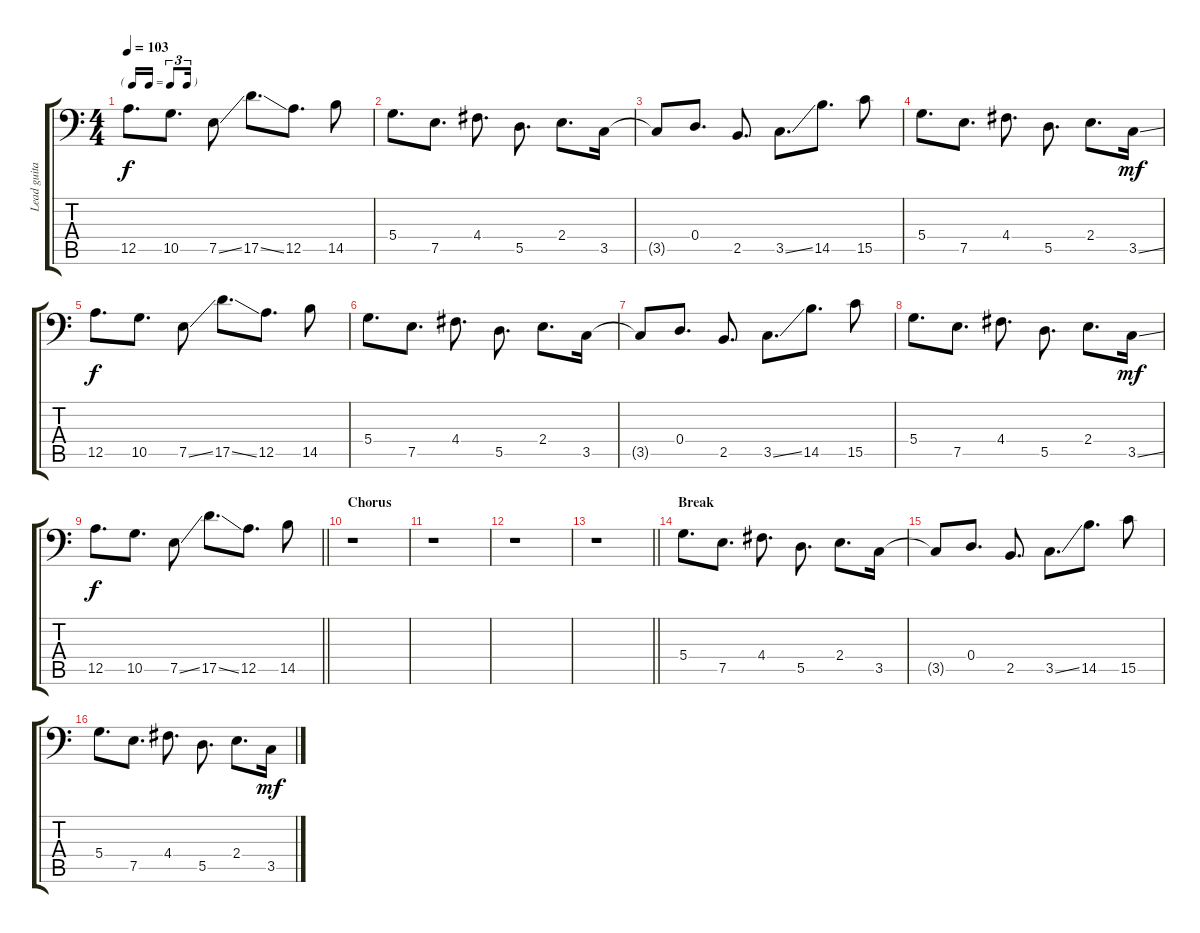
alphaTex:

\track ("Lead guitar" "Lead guita") {instrument distortionguitar}
\staff {score tabs}
\tuning (E3 B2 G2 D2 A1 E1) {hide}
\ts (4 4)
\tf triplet16th
\tempo 103
\clef f4
\ks c
12.5.8{d dy f} 10.5.8{d} 7.5{ss}.8 17.5{ss}.8{d} 12.5.8{d} 14.5.8 |
5.4.8{d} 7.5.8{d} 4.4.8{d} 5.5.8{d} 2.4.8{d} 3.5.16 |
3.5{t}.8 0.4.8{d} 2.5.8{d} 3.5{ss}.8{d} 14.5.8{d} 15.5.8 |
5.4.8{d} 7.5.8{d} 4.4.8{d} 5.5.8{d} 2.4.8{d} 3.5{ss}.16{dy mf} |
12.5.8{d dy f} 10.5.8{d} 7.5{ss}.8 17.5{ss}.8{d} 12.5.8{d} 14.5.8 |
5.4.8{d} 7.5.8{d} 4.4.8{d} 5.5.8{d} 2.4.8{d} 3.5.16 |
3.5{t}.8 0.4.8{d} 2.5.8{d} 3.5{ss}.8{d} 14.5.8{d} 15.5.8 |
5.4.8{d} 7.5.8{d} 4.4.8{d} 5.5.8{d} 2.4.8{d} 3.5{ss}.16{dy mf} |
\barLineRight lightlight
12.5.8{d dy f} 10.5.8{d} 7.5{ss}.8 17.5{ss}.8{d} 12.5.8{d} 14.5.8 |
\section ("" "Chorus")
r.1 |
r.1 |
r.1 |
\barLineRight lightlight
r.1 |
\section ("" "Break")
5.4.8{d} 7.5.8{d} 4.4.8{d} 5.5.8{d} 2.4.8{d} 3.5.16 |
3.5{t}.8 0.4.8{d} 2.5.8{d} 3.5{ss}.8{d} 14.5.8{d} 15.5.8 |
5.4.8{d} 7.5.8{d} 4.4.8{d} 5.5.8{d} 2.4.8{d} 3.5{ss}.16{dy mf}
